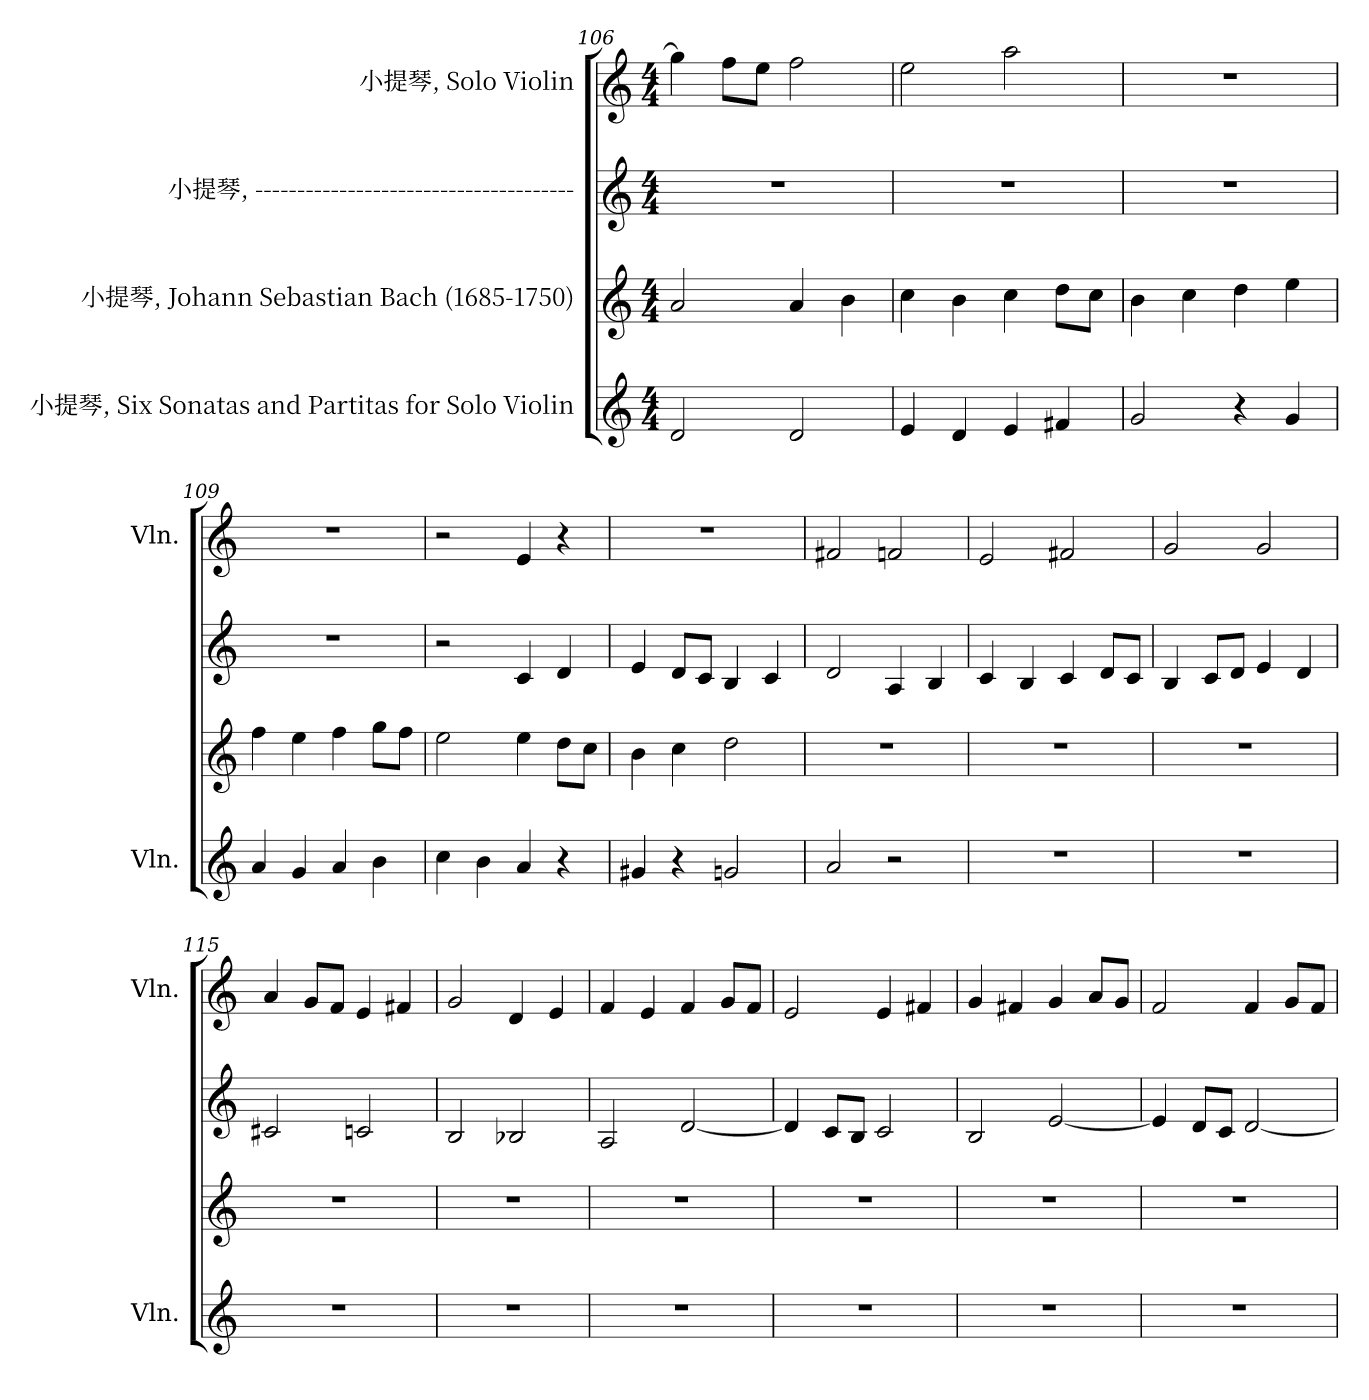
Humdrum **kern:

**kern	**kern	**kern	**kern
*part4	*part3	*part2	*part1
*staff4	*staff3	*staff2	*staff1
*I"小提琴, Six Sonatas and Partitas for Solo Violin	*I"小提琴, Johann Sebastian Bach  (1685-1750)	*I"小提琴, --------------------------------------	*I"小提琴, Solo Violin
*I'Vln.	*	*	*I'Vln.
!!LO:LB:g=z
*clefG2	*clefG2	*clefG2	*clefG2
*k[]	*k[]	*k[]	*k[]
*M4/4	*M4/4	*M4/4	*M4/4
=106	=106	=106	=106
2d/	2a/	1r	4gg\]
.	.	.	8ff\L
.	.	.	8ee\J
2d/	4a/	.	2ff\
.	4b\	.	.
=107	=107	=107	=107
4e/	4cc\	1r	2ee\
4d/	4b\	.	.
4e/	4cc\	.	2aa\
4f#X/	8dd\L	.	.
.	8cc\J	.	.
=108	=108	=108	=108
2g/	4b\	1r	1r
.	4cc\	.	.
4r	4dd\	.	.
4g/	4ee\	.	.
=109	=109	=109	=109
4a/	4ff\	1r	1r
4g/	4ee\	.	.
4a/	4ff\	.	.
4b\	8gg\L	.	.
.	8ff\J	.	.
=110	=110	=110	=110
4cc\	2ee\	2r	2r
4b\	.	.	.
4a/	4ee\	4c/	4e/
4r	8dd\L	4d/	4r
.	8cc\J	.	.
=111	=111	=111	=111
4g#X/	4b\	4e/	1r
4r	4cc\	8d/L	.
.	.	8c/J	.
2gn/	2dd\	4B/	.
.	.	4c/	.
=112	=112	=112	=112
2a/	1r	2d/	2f#X/
2r	.	4A/	2fn/
.	.	4B/	.
!!LO:PB:g=z
=113	=113	=113	=113
1r	1r	4c/	2e/
.	.	4B/	.
.	.	4c/	2f#X/
.	.	8d/L	.
.	.	8c/J	.
=114	=114	=114	=114
1r	1r	4B/	2g/
.	.	8c/L	.
.	.	8d/J	.
.	.	4e/	2g/
.	.	4d/	.
=115	=115	=115	=115
1r	1r	2c#X/	4a/
.	.	.	8g/L
.	.	.	8f/J
.	.	2cn/	4e/
.	.	.	4f#X/
=116	=116	=116	=116
1r	1r	2B/	2g/
.	.	2B-X/	4d/
.	.	.	4e/
=117	=117	=117	=117
1r	1r	2A/	4f/
.	.	.	4e/
.	.	[2d/	4f/
.	.	.	8g/L
.	.	.	8f/J
=118	=118	=118	=118
1r	1r	4d/]	2e/
.	.	8c/L	.
.	.	8B/J	.
.	.	2c/	4e/
.	.	.	4f#X/
!!LO:LB:g=z
=119	=119	=119	=119
1r	1r	2B/	4g/
.	.	.	4f#X/
.	.	[2e/	4g/
.	.	.	8a/L
.	.	.	8g/J
=120	=120	=120	=120
1r	1r	4e/]	2f/
.	.	8d/L	.
.	.	8c/J	.
.	.	[2d/	4f/
.	.	.	8g/L
.	.	.	8f/J
=	=	=	=
*-	*-	*-	*-
